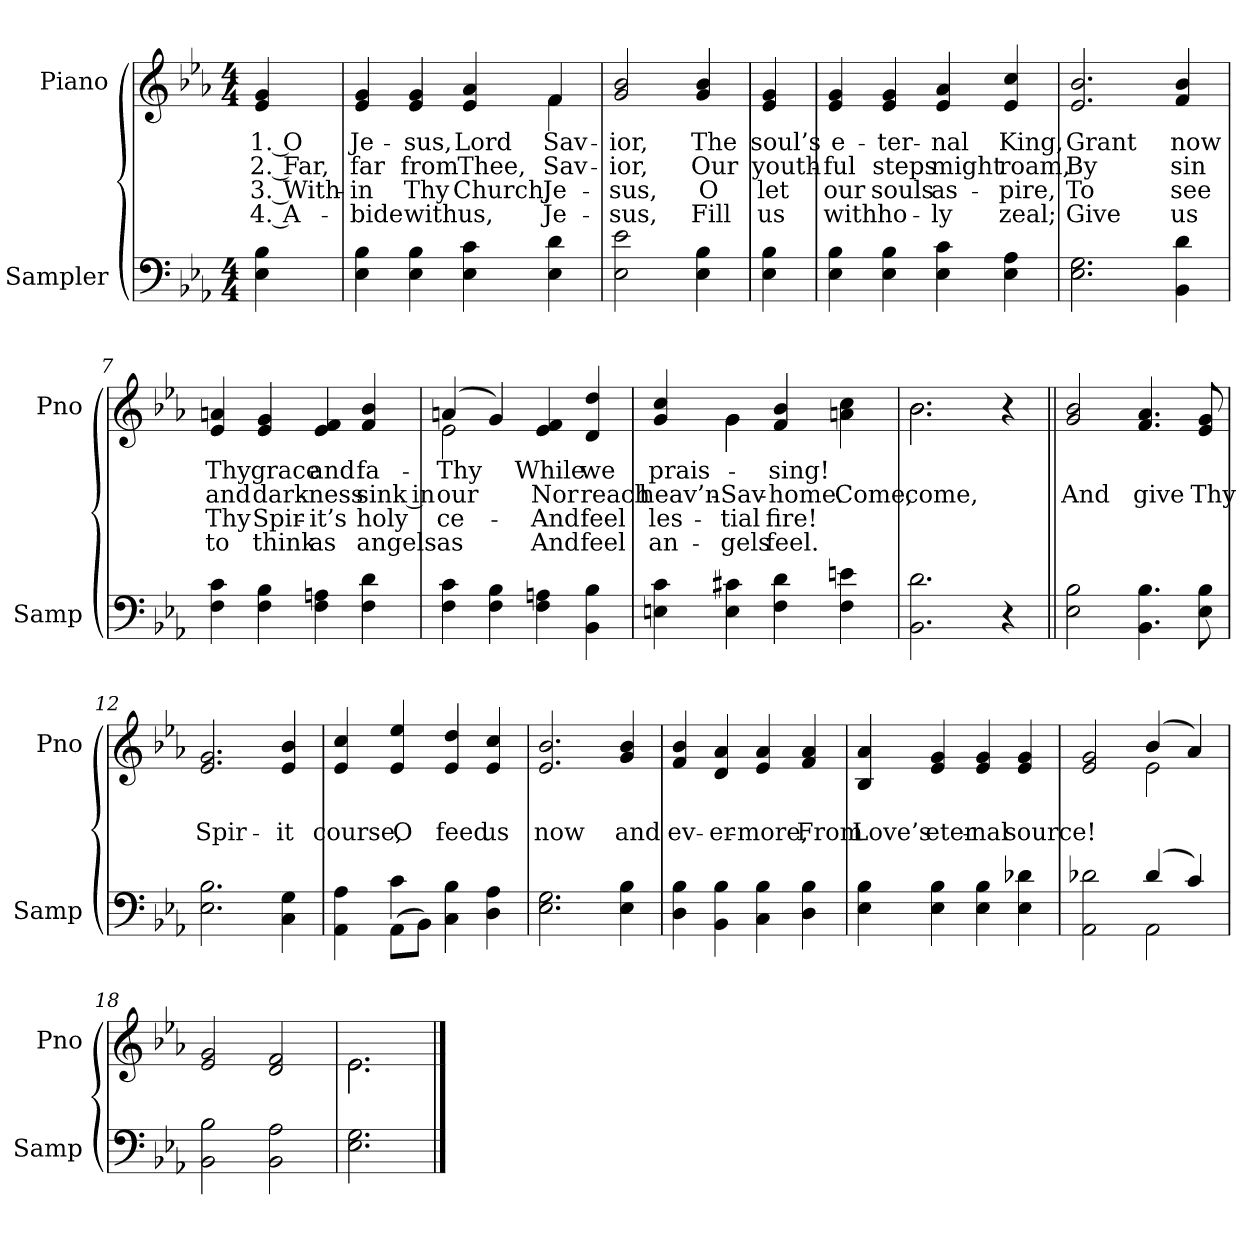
**kern	**kern	**text	**text	**text	**text
*part2	*part1	*part1	*part1	*part1	*part1
*staff2	*staff1	*staff1	*staff1	*staff1	*staff1
*I"Sampler	*I"Piano	*	*	*	*
*I'Samp	*I'Pno	*	*	*	*
*clefF4	*clefG2	*	*	*	*
*k[b-e-a-]	*k[b-e-a-]	*	*	*	*
*E-:	*E-:	*	*	*	*
*M4/4	*M4/4	*	*	*	*
=1	=1	=1	=1	=1	=1
4E- 4B-	4e- 4g	1. O	2. Far,	3. With-	4. A-
=2	=2	=2	=2	=2	=2
*	*^	*	*	*	*
4E- 4B-	4e- 4g	2.ryy	Je-	far	-in	-bide
4E- 4B-	4e- 4g	.	-sus,	from	Thy	with
4E- 4c	4e- 4a-	.	Lord	Thee,	Church,	us,
4E- 4d	4f/	4f	Sav-	Sav-	Je-	Je-
*	*v	*v	*	*	*	*
=3	=3	=3	=3	=3	=3
2E- 2e-	2g 2b-	-ior,	-ior,	-sus,	-sus,
4E- 4B-	4g 4b-	The	Our	O	Fill
=4	=4	=4	=4	=4	=4
4E- 4B-	4e- 4g	soul’s	youth-	let	us
=5	=5	=5	=5	=5	=5
4E- 4B-	4e- 4g	e-	-ful	our	with
4E- 4B-	4e- 4g	-ter-	steps	souls	ho-
4E- 4c	4e- 4a-	-nal	might	as-	-ly
4E- 4A-	4e- 4cc	King,	roam,	-pire,	zeal;
=6	=6	=6	=6	=6	=6
2.E- 2.G	2.e- 2.b-	Grant	By	To	Give
4BB- 4d	4f 4b-	now	sin	see	us
=7	=7	=7	=7	=7	=7
4F 4c	4e- 4an	Thy	and	Thy	to
4F 4B-	4e- 4g	grace	dark-	Spir-	think
4F 4An	4e- 4f	and	-ness	-it’s	as
4F 4d	4f 4b-	fa-	sink in	holy	angels
=8	=8	=8	=8	=8	=8
*	*^	*	*	*	*
4F 4c	(4an/	2e-	Thy	our	ce-	as
4F 4B-	4g/)	.	.	.	.	.
4F 4An	4e- 4f	2ryy	While	Nor	And	And
4BB- 4B-	4d 4dd	.	we	reach	feel	feel
=9	=9	=9	=9	=9	=9	=9
4En 4c	4g 4cc	4ryy	prais-	heav’n-	-les-	an-
4E 4c#X	4g\	4g	.	Sav-	-tial	-gels
4F 4d	4f 4b-	2ryy	sing!	home.	fire!	feel.
4F 4en	4an 4cc	.	.	Come,	.	.
=10	=10	=10	=10	=10	=10	=10
2.BB- 2.d	2.b-\	2.b-	.	come,	.	.
4r	4r	4ryy	.	.	.	.
=11||	=11||	=11||	=11||	=11||	=11||	=11||
!	!LO:TX:t=Refrain	!	!	!	!	!
*	*v	*v	*	*	*	*
2E- 2B-	2g 2b-	.	And	.	.
4.BB- 4.B-	4.f 4.a-	.	give	.	.
8E- 8B-	8e- 8g	.	Thy	.	.
=12	=12	=12	=12	=12	=12
2.E- 2.B-	2.e- 2.g	.	Spir-	.	.
4C 4G	4e- 4b-	.	-it	.	.
=13	=13	=13	=13	=13	=13
*^	*	*	*	*	*
4AA- 4A-	4ryy	4e- 4cc	.	course,	.	.
(8AA-\L	4c	4e- 4ee-	.	O	.	.
8BB-\J)	.	.	.	.	.	.
4C 4B-	2ryy	4e- 4dd	.	feed	.	.
4D 4A-	.	4e- 4cc	.	us	.	.
*v	*v	*	*	*	*	*
=14	=14	=14	=14	=14	=14
2.E- 2.G	2.e- 2.b-	.	now	.	.
4E- 4B-	4g 4b-	.	and	.	.
=15	=15	=15	=15	=15	=15
4D 4B-	4f 4b-	.	ev-	.	.
4BB- 4B-	4d 4a-	.	-er-	.	.
4C 4B-	4e- 4a-	.	-more,	.	.
4D 4B-	4f 4a-	.	From	.	.
=16	=16	=16	=16	=16	=16
4E- 4B-	4B- 4a-	.	Love’s	.	.
4E- 4B-	4e- 4g	.	eter-	.	.
4E- 4B-	4e- 4g	.	-nal	.	.
4E- 4d-X	4e- 4g	.	source!	.	.
=17	=17	=17	=17	=17	=17
*^	*^	*	*	*	*
2AA- 2d-X	2ryy	2e- 2g	2ryy	.	.	.	.
(4d-/	2AA-	(4b-/	2e-	.	.	.	.
4c/)	.	4a-/)	.	.	.	.	.
*v	*v	*	*	*	*	*	*
*	*v	*v	*	*	*	*
=18	=18	=18	=18	=18	=18
2BB- 2B-	2e- 2g	.	.	.	.
2BB- 2A-	2d 2f	.	.	.	.
=19	=19	=19	=19	=19	=19
*	*^	*	*	*	*
2.E- 2.G	2.e-\	2.e-	.	.	.	.
*	*v	*v	*	*	*	*
==	==	==	==	==	==
*-	*-	*-	*-	*-	*-
